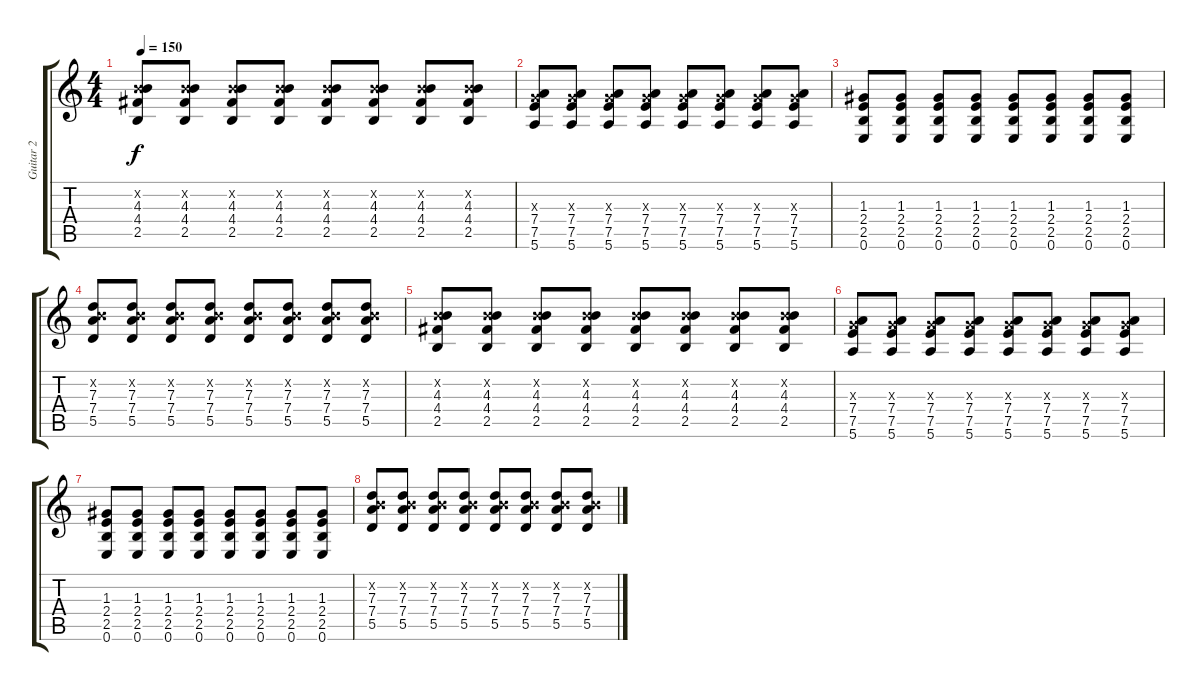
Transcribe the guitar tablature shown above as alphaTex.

\track ("Guitar 2" "Guitar 2") {instrument acousticguitarsteel}
\staff {score tabs}
\tuning (E4 B3 G3 D3 A2 E2) {hide}
\ts (4 4)
\tempo 150
\clef g2
\ks c
(0.2{x} 4.3 4.4 2.5).8{dy f volume 3} (0.2{x} 4.3 4.4 2.5).8 (0.2{x} 4.3 4.4 2.5).8 (0.2{x} 4.3 4.4 2.5).8 (0.2{x} 4.3 4.4 2.5).8 (0.2{x} 4.3 4.4 2.5).8 (0.2{x} 4.3 4.4 2.5).8 (0.2{x} 4.3 4.4 2.5).8 |
(0.3{x} 7.4 7.5 5.6).8 (0.3{x} 7.4 7.5 5.6).8 (0.3{x} 7.4 7.5 5.6).8 (0.3{x} 7.4 7.5 5.6).8 (0.3{x} 7.4 7.5 5.6).8 (0.3{x} 7.4 7.5 5.6).8 (0.3{x} 7.4 7.5 5.6).8 (0.3{x} 7.4 7.5 5.6).8 |
(1.3 2.4 2.5 0.6).8 (1.3 2.4 2.5 0.6).8 (1.3 2.4 2.5 0.6).8 (1.3 2.4 2.5 0.6).8 (1.3 2.4 2.5 0.6).8 (1.3 2.4 2.5 0.6).8 (1.3 2.4 2.5 0.6).8 (1.3 2.4 2.5 0.6).8 |
(0.2{x} 7.3 7.4 5.5).8 (0.2{x} 7.3 7.4 5.5).8 (0.2{x} 7.3 7.4 5.5).8 (0.2{x} 7.3 7.4 5.5).8 (0.2{x} 7.3 7.4 5.5).8 (0.2{x} 7.3 7.4 5.5).8 (0.2{x} 7.3 7.4 5.5).8 (0.2{x} 7.3 7.4 5.5).8 |
(0.2{x} 4.3 4.4 2.5).8{volume 0} (0.2{x} 4.3 4.4 2.5).8 (0.2{x} 4.3 4.4 2.5).8 (0.2{x} 4.3 4.4 2.5).8 (0.2{x} 4.3 4.4 2.5).8 (0.2{x} 4.3 4.4 2.5).8 (0.2{x} 4.3 4.4 2.5).8 (0.2{x} 4.3 4.4 2.5).8 |
(0.3{x} 7.4 7.5 5.6).8 (0.3{x} 7.4 7.5 5.6).8 (0.3{x} 7.4 7.5 5.6).8 (0.3{x} 7.4 7.5 5.6).8 (0.3{x} 7.4 7.5 5.6).8 (0.3{x} 7.4 7.5 5.6).8 (0.3{x} 7.4 7.5 5.6).8 (0.3{x} 7.4 7.5 5.6).8 |
(1.3 2.4 2.5 0.6).8 (1.3 2.4 2.5 0.6).8 (1.3 2.4 2.5 0.6).8 (1.3 2.4 2.5 0.6).8 (1.3 2.4 2.5 0.6).8 (1.3 2.4 2.5 0.6).8 (1.3 2.4 2.5 0.6).8 (1.3 2.4 2.5 0.6).8 |
(0.2{x} 7.3 7.4 5.5).8 (0.2{x} 7.3 7.4 5.5).8 (0.2{x} 7.3 7.4 5.5).8 (0.2{x} 7.3 7.4 5.5).8 (0.2{x} 7.3 7.4 5.5).8 (0.2{x} 7.3 7.4 5.5).8 (0.2{x} 7.3 7.4 5.5).8 (0.2{x} 7.3 7.4 5.5).8
